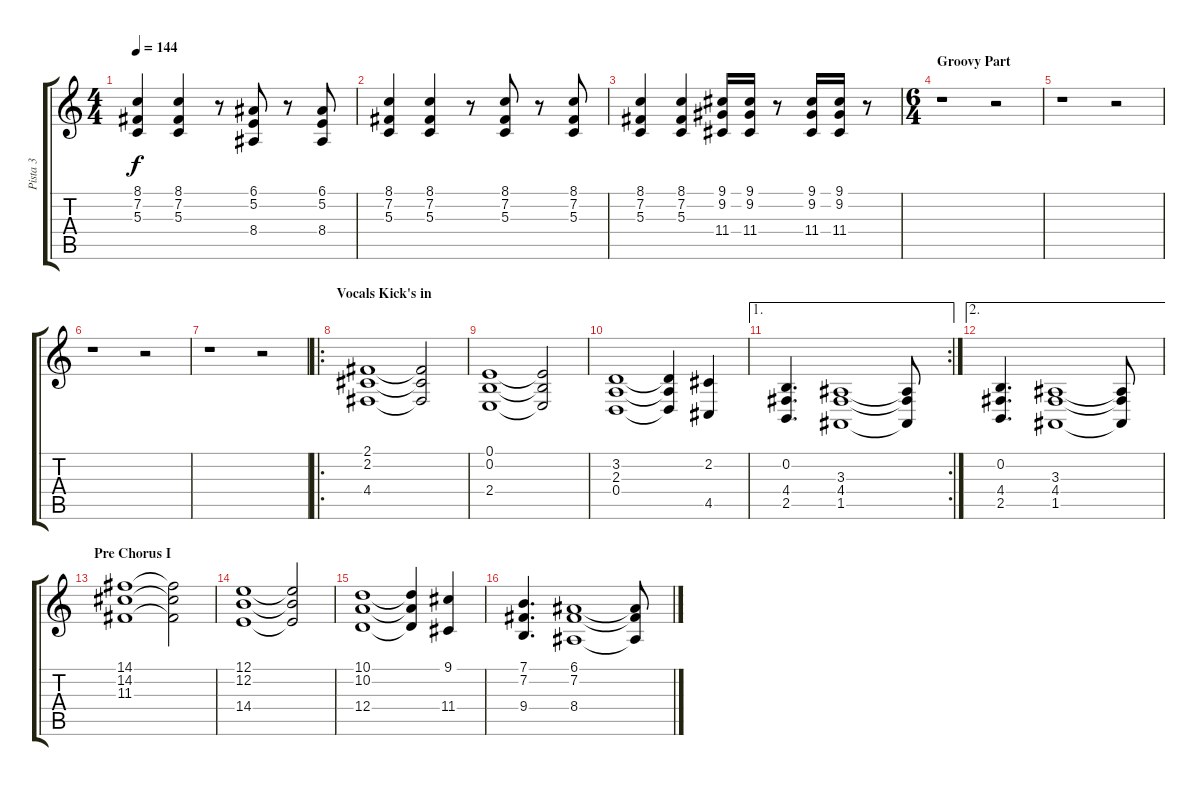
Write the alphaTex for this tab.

\track ("Pista 3" "Pista 3") {instrument synthstrings1}
\staff {score tabs}
\tuning (E4 B3 G3 D3 A2 E2) {hide}
\ts (4 4)
\tempo 144
\clef g2
\ks c
(8.1 7.2 5.3).4{dy f} (8.1 7.2 5.3).4 r.8 (6.1 5.2 8.4).8 r.8 (6.1 5.2 8.4).8 |
(8.1 7.2 5.3).4 (8.1 7.2 5.3).4 r.8 (8.1 7.2 5.3).8 r.8 (8.1 7.2 5.3).8 |
(8.1 7.2 5.3).4 (8.1 7.2 5.3).4 (9.1 9.2 11.4).16 (9.1 9.2 11.4).16 r.8 (9.1 9.2 11.4).16 (9.1 9.2 11.4).16 r.8 |
\ts (6 4)
\section ("" "Groovy Part")
r.1 r.2 |
r.1 r.2 |
r.1 r.2 |
r.1 r.2 |
\ro
\section ("" "Vocals Kick's in")
(2.1 2.2 4.4).1{instrument synthstrings1} (2.1{t} 2.2{t} 4.4{t}).2 |
(0.1 0.2 2.4).1 (0.1{t} 0.2{t} 2.4{t}).2 |
(3.2 2.3 0.4).1 (3.2{t} 2.3{t} 0.4{t}).4 (2.2 4.5).4 |
\ae 1
\rc 2
(0.2 4.4 2.5).4{d} (3.3 4.4 1.5).1 (3.3{t} 4.4{t} 1.5{t}).8 |
\ae 2
(0.2 4.4 2.5).4{d} (3.3 4.4 1.5).1 (3.3{t} 4.4{t} 1.5{t}).8 |
\section ("" "Pre Chorus I")
(14.1 14.2 11.3).1 (14.1{t} 14.2{t} 11.3{t}).2 |
(12.1 12.2 14.4).1 (12.1{t} 12.2{t} 14.4{t}).2 |
(10.1 10.2 12.4).1 (10.1{t} 10.2{t} 12.4{t}).4 (9.1 11.4).4 |
(7.1 7.2 9.4).4{d} (6.1 7.2 8.4).1 (6.1{t} 7.2{t} 8.4{t}).8
